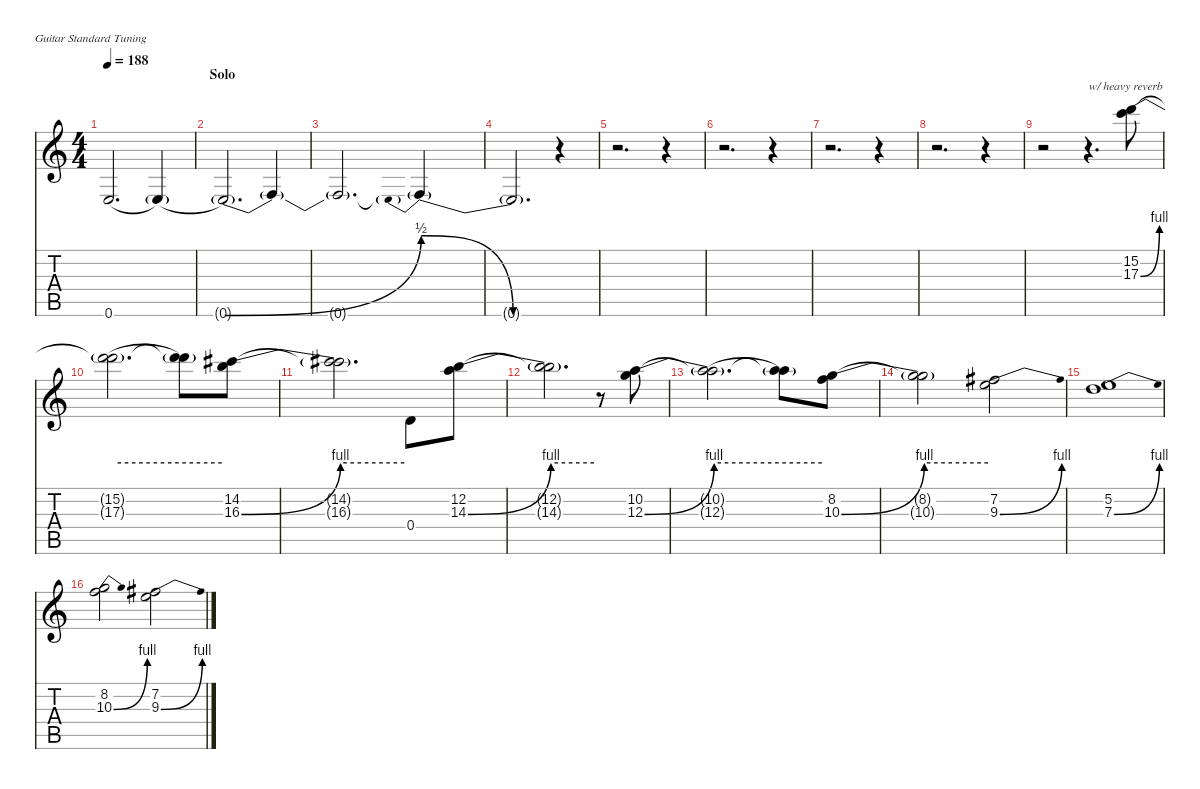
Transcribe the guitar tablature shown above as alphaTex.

\defaultSystemsLayout 4
\hideDynamics
\bracketExtendMode nobrackets
\singleTrackTrackNamePolicy hidden
\multiTrackTrackNamePolicy hidden
\firstSystemTrackNameMode fullname
\firstSystemTrackNameOrientation horizontal
\otherSystemsTrackNameOrientation horizontal
\track ("Gtr. 2 w/dist and octavia" "dist.guit.") {instrument distortionguitar}
\staff {score tabs}
\tuning (E4 B3 G3 D3 A2 E2)
\ts (4 4)
\tempo 188
\clef g2
\ks c
0.6{be (hold 0 0 60 0) t}.2{d dy f beam Up} 0.6{be (hold 0 0 60 0) t}.4{beam Up} |
\section ("" "Solo")
0.6{be (bend 0 0 60 2) t}.2{d beam Up} 0.6{t}.4{beam Up} |
0.6{t}.2{d beam Up} 0.6{be (prebendrelease 0 2 60 0) t}.4{beam Up} |
0.6{be (hold 0 0 60 0) t}.2{d beam Up} r.4{beam Up} |
r.2{d beam Down} r.4{beam Down} |
r.2{d beam Down} r.4{beam Down} |
r.2{d beam Down} r.4{beam Down} |
r.2{d beam Down} r.4{beam Down} |
r.2{beam Down} r.4{d txt "w/ heavy reverb" beam Down} (15.2 17.3{be (bend 0 0 60 4)}).8{beam Down} |
(15.2{t} 17.3{be (hold 0 4 60 4) t}).2{d beam Down} (15.2{t} 17.3{be (hold 0 4 60 4) t}).8{beam Down} (14.2{acc #} 16.3{be (bend 0 0 60 4)}).8{beam Down} |
(14.2{t acc #} 16.3{be (hold 0 4 60 4) t}).2{d beam Down} 0.4.8{beam Down} (12.2 14.3{be (bend 0 0 60 4)}).8{beam Down} |
(12.2{t} 14.3{be (hold 0 4 60 4) t}).2{d beam Down} r.8{beam Down} (10.2 12.3{be (bend 0 0 60 4)}).8{beam Down} |
(10.2{t} 12.3{be (hold 0 4 60 4) t}).2{d beam Down} (10.2{t} 12.3{be (hold 0 4 60 4) t}).8{beam Down} (8.2 10.3{be (bend 0 0 60 4)}).8{beam Down} |
(8.2{t} 10.3{be (hold 0 4 60 4) t}).2{beam Down} (7.2{acc #} 9.3{be (bend 0 0 30 4)}).2{beam Down} |
(5.2 7.3{be (bend 0 0 30 4)}).1{beam Down} |
(8.2 10.3{be (bend 0 0 30 4)}).2{beam Down} (7.2{acc #} 9.3{be (bend 0 0 30 4)}).2{beam Down}
